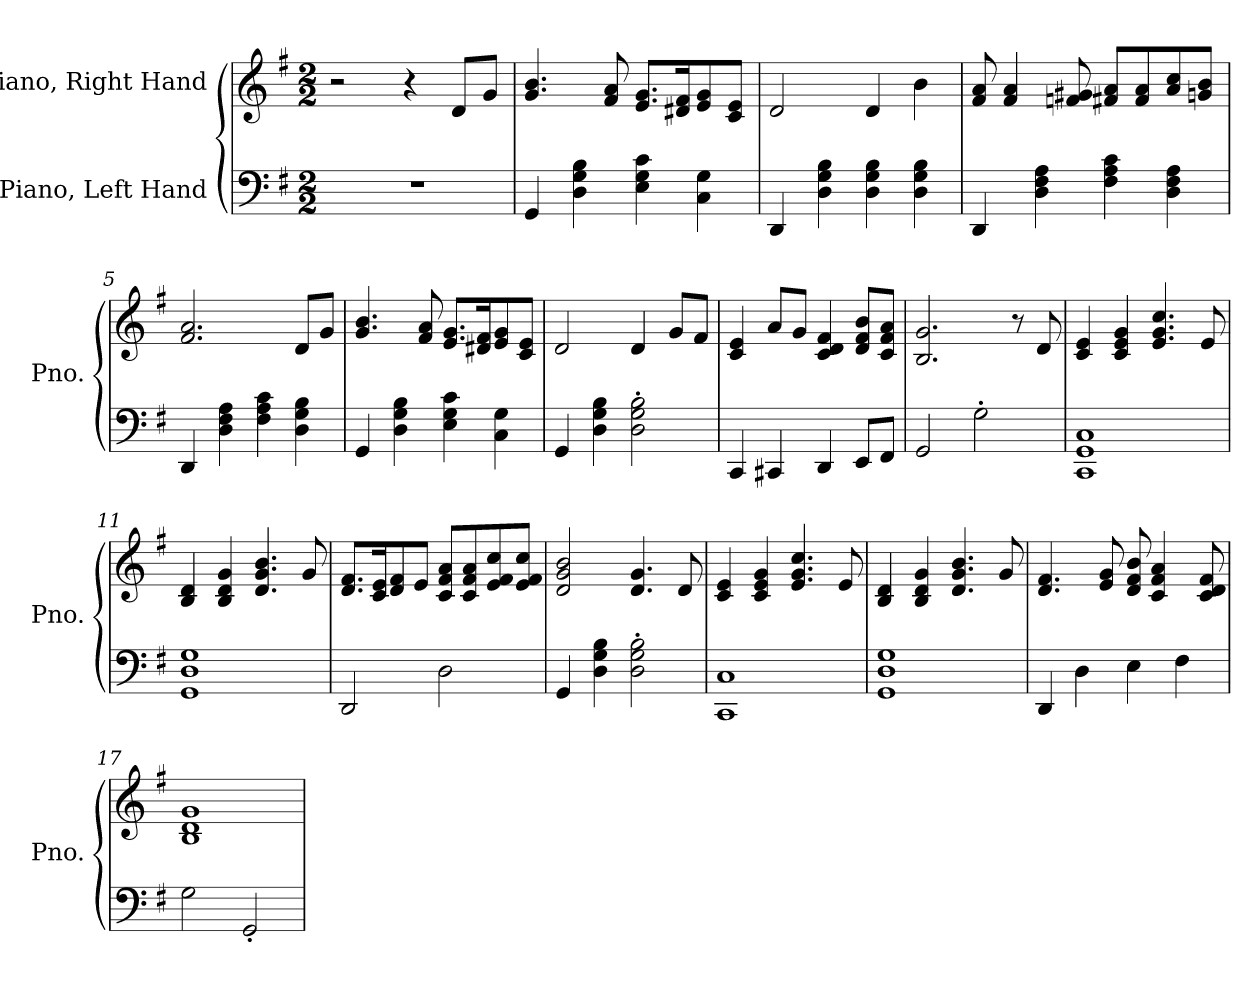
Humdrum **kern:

**kern	**kern
*part2	*part1
*staff2	*staff1
*I"Piano, Left Hand	*I"Piano, Right Hand
*I'Pno.	*I'Pno.
*clefF4	*clefG2
*k[f#]	*k[f#]
*M2/2	*M2/2
*MM100	*MM100
=1	=1
1r	2r
.	4r
.	8d/L
.	8g/J
=2	=2
4GG/	4.g/ 4.b/
4D\ 4G\ 4B\	.
.	8f#/ 8a/
4E\ 4G\ 4c\	8.e/ 8.g/L
.	16d#X/ 16f#/K
4C\ 4G\	8e/ 8g/
.	8c/ 8e/J
=3	=3
4DD/	2d/
4D\ 4G\ 4B\	.
4D\ 4G\ 4B\	4d/
4D\ 4G\ 4B\	4b\
=4	=4
4DD/	8f#/ 8a/
.	4f#/ 4a/
4D\ 4F#\ 4A\	.
.	8fn/ 8g#X/
4F#\ 4A\ 4c\	8f#X/ 8a/L
.	8f#/ 8a/
4D\ 4F#\ 4A\	8a/ 8cc/
.	8gn/ 8b/J
=5	=5
4DD/	2.f#/ 2.a/
4D\ 4F#\ 4A\	.
4F#\ 4A\ 4c\	.
4D\ 4G\ 4B\	8d/L
.	8g/J
!!LO:LB:g=z
=6	=6
4GG/	4.g/ 4.b/
4D\ 4G\ 4B\	.
.	8f#/ 8a/
4E\ 4G\ 4c\	8.e/ 8.g/L
.	16d#X/ 16f#/K
4C\ 4G\	8e/ 8g/
.	8c/ 8e/J
=7	=7
4GG/	2d/
4D\ 4G\ 4B\	.
2D\' 2G\' 2B\'	4d/
.	8g/L
.	8f#/J
=8	=8
4CC/	4c/ 4e/
4CC#X/	8a/L
.	8g/J
4DD/	4c/ 4d/ 4f#/
8EE/L	8d/ 8f#/ 8b/L
8FF#/J	8c/ 8f#/ 8a/J
=9	=9
2GG/	2.B/ 2.g/
2G'\	.
.	8r
.	8d/
=10	=10
1CC 1GG 1C	4c/ 4e/
.	4c/ 4e/ 4g/
.	4.e/ 4.g/ 4.cc/
.	8e/
=11	=11
1GG 1D 1G	4B/ 4d/
.	4B/ 4d/ 4g/
.	4.d/ 4.g/ 4.b/
.	8g/
!!LO:LB:g=z
=12	=12
2DD/	8.d/ 8.f#/L
.	16c/ 16e/K
.	8d/ 8f#/
.	8e/J
2D\	8c/ 8f#/ 8a/L
.	8c/ 8f#/ 8a/
.	8e/ 8f#/ 8cc/
.	8e/ 8f#/ 8cc/J
=13	=13
4GG/	2d/ 2g/ 2b/
4D\ 4G\ 4B\	.
2D\' 2G\' 2B\'	4.d/ 4.g/
.	8d/
=14	=14
1CC 1C	4c/ 4e/
.	4c/ 4e/ 4g/
.	4.e/ 4.g/ 4.cc/
.	8e/
=15	=15
1GG 1D 1G	4B/ 4d/
.	4B/ 4d/ 4g/
.	4.d/ 4.g/ 4.b/
.	8g/
=16	=16
4DD/	4.d/ 4.f#/
4D\	.
.	8e/ 8g/
4E\	8d/ 8f#/ 8b/
.	4c/ 4f#/ 4a/
4F#\	.
.	8c/ 8d/ 8f#/
=17	=17
2G\	1B 1d 1g
2GG'/	.
=	=
*-	*-
